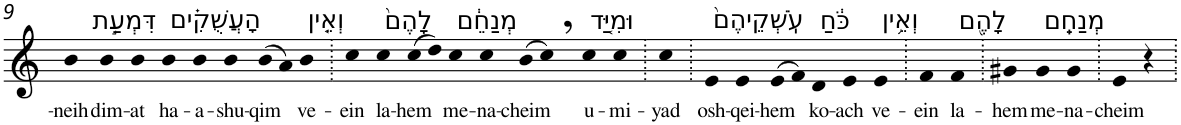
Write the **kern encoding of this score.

**kern	**text
*part1	*part1
*staff1	*staff1
*I"Piano	*
*I'Pno	*
!!LO:PB:g=z
*clefG2	*
*k[]	*
=9	=9
!	!LO:LY:b
4b	-neih
!LO:TX:a:t=דִּמְעַ֣ת	!
!	!LO:LY:b
4b	dim-
!	!LO:LY:b
4b	-at
!LO:TX:a:t=הָעֲשֻׁקִ֗ים	!
!	!LO:LY:b
4b	ha-
!	!LO:LY:b
4b	-a-
!	!LO:LY:b
4b	-shu-
!	!LO:LY:b
(>8b	-qim
8a)	.
!LO:TX:a:t=וְאֵ֤ין	!
!	!LO:LY:b
4b	ve-
=10.	=10.
!	!LO:LY:b
4cc	-ein
!LO:TX:a:t=לָהֶם֙	!
!	!LO:LY:b
4cc	la-
!	!LO:LY:b
(>8cc	-hem
8dd)	.
!LO:TX:a:t=מְנַחֵ֔ם	!
!	!LO:LY:b
4cc	me-
!	!LO:LY:b
4cc	-na-
!	!LO:LY:b
(>8b	-cheim
8cc,)	.
!LO:TX:a:t=וּמִיַּ֤ד	!
!	!LO:LY:b
4cc	u-
!	!LO:LY:b
4cc	-mi-
=11.	=11.
!	!LO:LY:b
4cc	-yad
=12.	=12.
!LO:TX:a:t=עֹֽשְׁקֵיהֶם֙	!
!	!LO:LY:b
4e	osh-
!	!LO:LY:b
4e	-qei-
!	!LO:LY:b
(>8e	-hem
8f)	.
!LO:TX:a:t=כֹּ֔חַ	!
!	!LO:LY:b
4d	ko-
!	!LO:LY:b
4e	-ach
!LO:TX:a:t=וְאֵ֥ין	!
!	!LO:LY:b
4e	ve-
=13.	=13.
!	!LO:LY:b
4f	-ein
!LO:TX:a:t=לָהֶ֖ם	!
!	!LO:LY:b
4f	la-
=14.	=14.
!	!LO:LY:b
4g#X	-hem
!LO:TX:a:t=מְנַחֵֽם	!
!	!LO:LY:b
4g#	me-
!	!LO:LY:b
4g#	-na-
=15.	=15.
!	!LO:LY:b
4e	-cheim
4r	.
=.	=.
*-	*-
